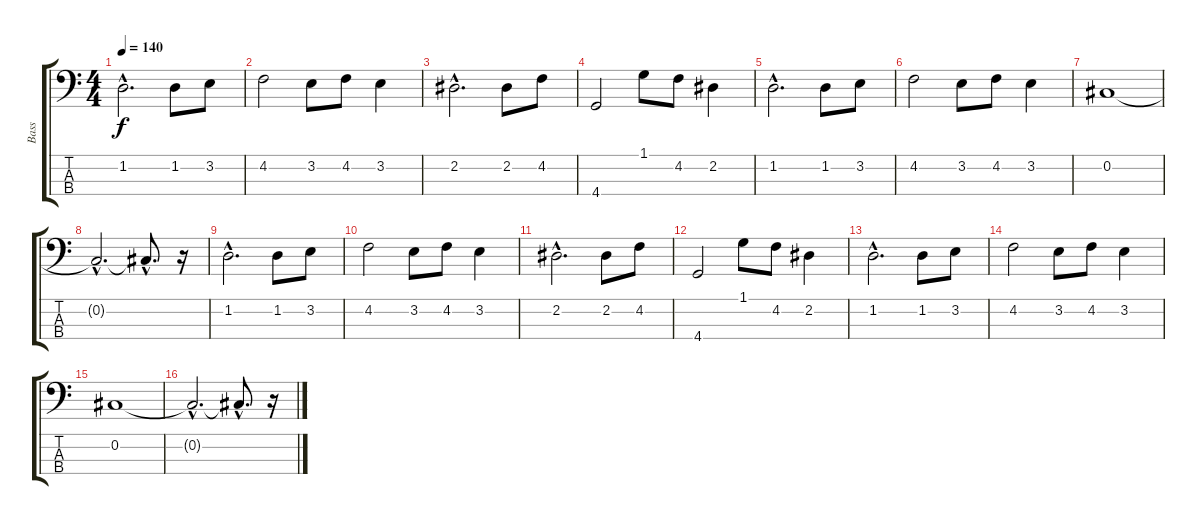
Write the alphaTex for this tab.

\track ("Bass" "Bass") {instrument electricbassfinger}
\staff {score tabs}
\tuning (Gb2 Db2 Ab1 Eb1) {hide}
\ts (4 4)
\tempo 140
\clef f4
\ks c
1.2{hac}.2{d dy f instrument electricbassfinger} 1.2.8 3.2.8 |
4.2.2 3.2.8 4.2.8 3.2.4 |
2.2{hac}.2{d} 2.2.8 4.2.8 |
4.4.2 1.1.8 4.2.8 2.2.4 |
1.2{hac}.2{d} 1.2.8 3.2.8 |
4.2.2 3.2.8 4.2.8 3.2.4 |
0.2.1 |
0.2{hac t}.2{d} 0.2{hac t}.8{d} r.16 |
1.2{hac}.2{d} 1.2.8 3.2.8 |
4.2.2 3.2.8 4.2.8 3.2.4 |
2.2{hac}.2{d} 2.2.8 4.2.8 |
4.4.2 1.1.8 4.2.8 2.2.4 |
1.2{hac}.2{d} 1.2.8 3.2.8 |
4.2.2 3.2.8 4.2.8 3.2.4 |
0.2.1 |
0.2{hac t}.2{d} 0.2{hac t}.8{d} r.16
